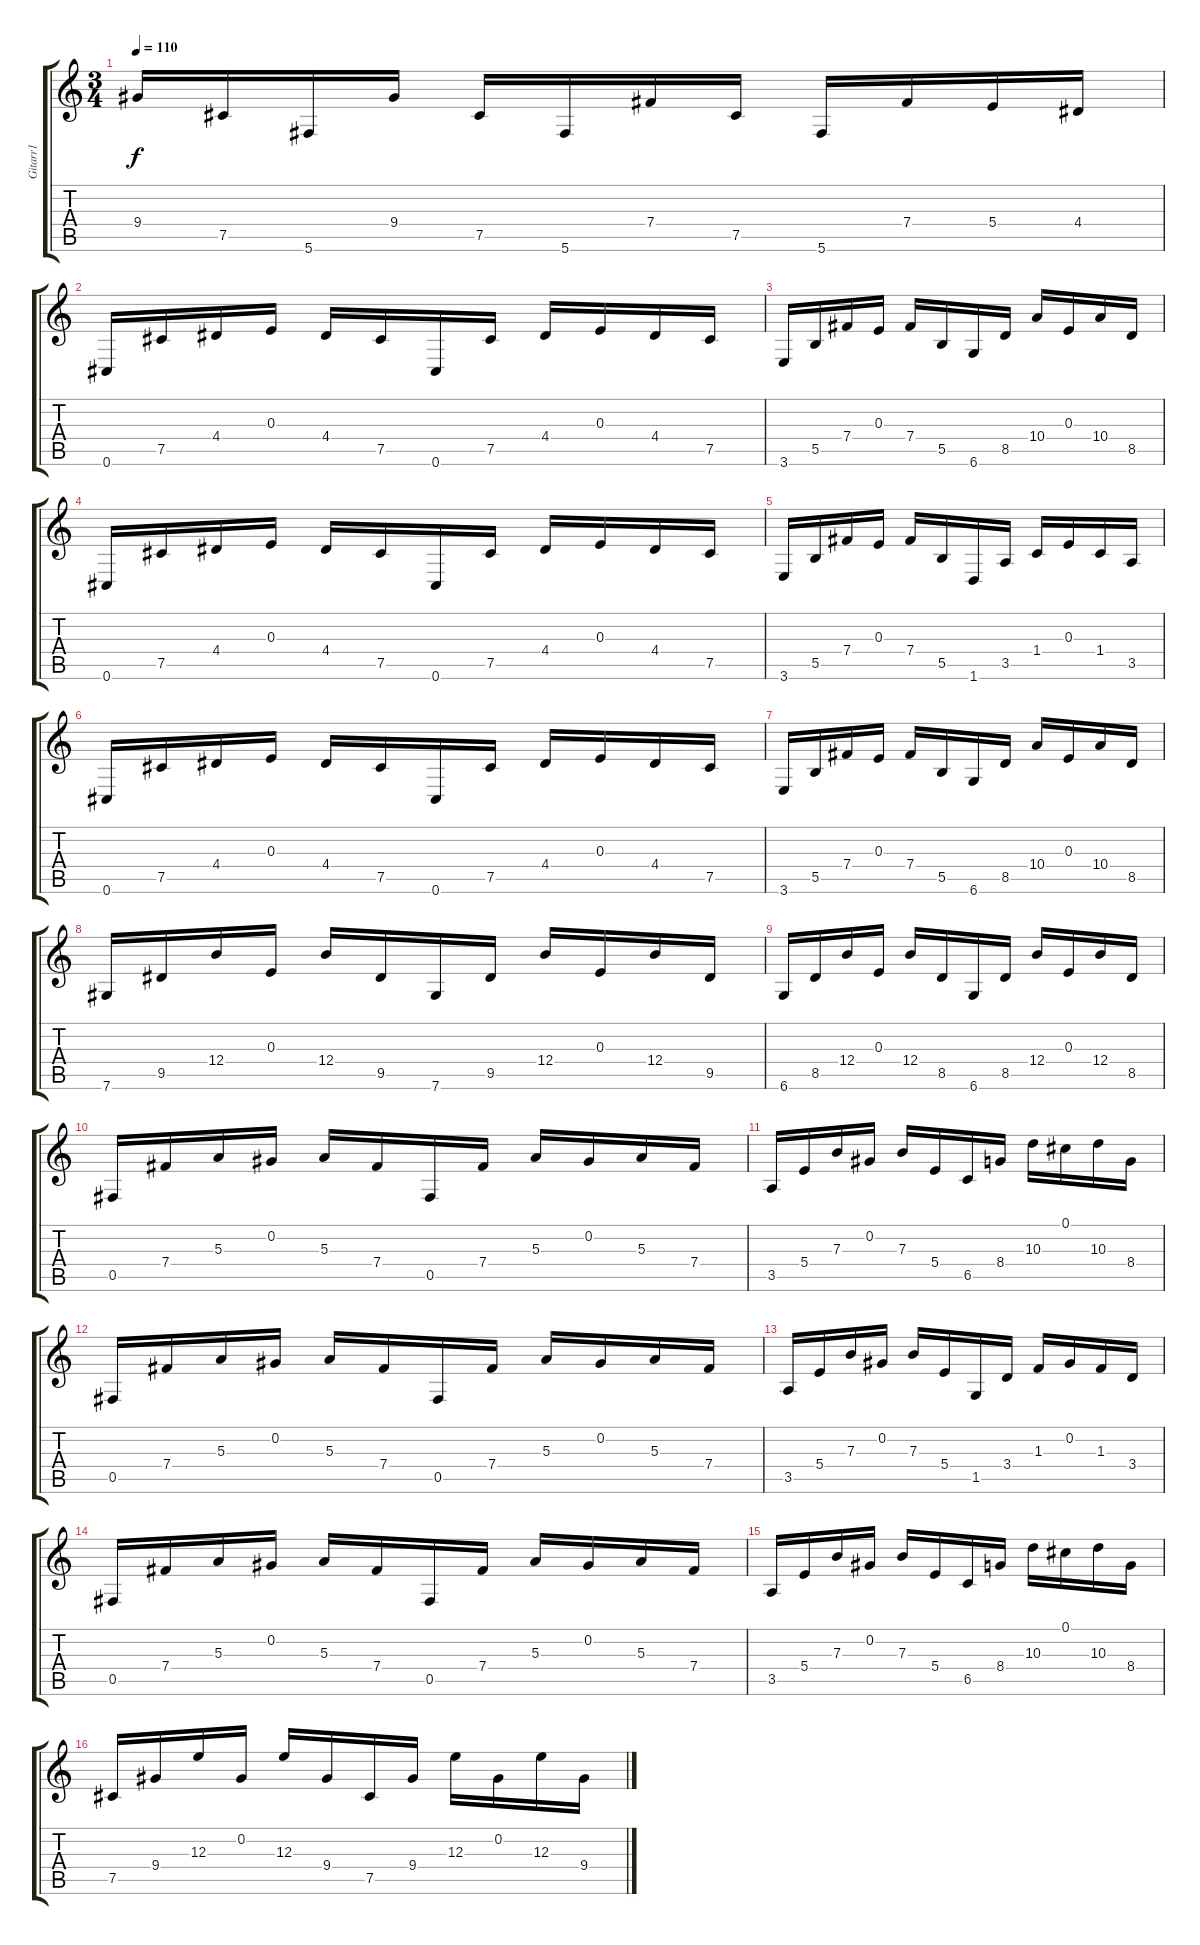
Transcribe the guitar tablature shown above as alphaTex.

\track ("Gitarr1" "Gitarr1") {instrument overdrivenguitar}
\staff {score tabs}
\tuning (Db4 Ab3 E3 B2 Gb2 Db2) {hide}
\ts (3 4)
\tempo 110
\clef g2
\ks c
9.4.16{dy f} 7.5.16 5.6.16 9.4.16 7.5.16 5.6.16 7.4.16 7.5.16 5.6.16 7.4.16 5.4.16 4.4.16 |
0.6.16 7.5.16 4.4.16 0.3.16 4.4.16 7.5.16 0.6.16 7.5.16 4.4.16 0.3.16 4.4.16 7.5.16 |
3.6.16 5.5.16 7.4.16 0.3.16 7.4.16 5.5.16 6.6.16 8.5.16 10.4.16 0.3.16 10.4.16 8.5.16 |
0.6.16 7.5.16 4.4.16 0.3.16 4.4.16 7.5.16 0.6.16 7.5.16 4.4.16 0.3.16 4.4.16 7.5.16 |
3.6.16 5.5.16 7.4.16 0.3.16 7.4.16 5.5.16 1.6.16 3.5.16 1.4.16 0.3.16 1.4.16 3.5.16 |
0.6.16 7.5.16 4.4.16 0.3.16 4.4.16 7.5.16 0.6.16 7.5.16 4.4.16 0.3.16 4.4.16 7.5.16 |
3.6.16 5.5.16 7.4.16 0.3.16 7.4.16 5.5.16 6.6.16 8.5.16 10.4.16 0.3.16 10.4.16 8.5.16 |
7.6.16 9.5.16 12.4.16 0.3.16 12.4.16 9.5.16 7.6.16 9.5.16 12.4.16 0.3.16 12.4.16 9.5.16 |
6.6.16 8.5.16 12.4.16 0.3.16 12.4.16 8.5.16 6.6.16 8.5.16 12.4.16 0.3.16 12.4.16 8.5.16 |
0.5.16 7.4.16 5.3.16 0.2.16 5.3.16 7.4.16 0.5.16 7.4.16 5.3.16 0.2.16 5.3.16 7.4.16 |
3.5.16 5.4.16 7.3.16 0.2.16 7.3.16 5.4.16 6.5.16 8.4.16 10.3.16 0.1.16 10.3.16 8.4.16 |
0.5.16 7.4.16 5.3.16 0.2.16 5.3.16 7.4.16 0.5.16 7.4.16 5.3.16 0.2.16 5.3.16 7.4.16 |
3.5.16 5.4.16 7.3.16 0.2.16 7.3.16 5.4.16 1.5.16 3.4.16 1.3.16 0.2.16 1.3.16 3.4.16 |
0.5.16 7.4.16 5.3.16 0.2.16 5.3.16 7.4.16 0.5.16 7.4.16 5.3.16 0.2.16 5.3.16 7.4.16 |
3.5.16 5.4.16 7.3.16 0.2.16 7.3.16 5.4.16 6.5.16 8.4.16 10.3.16 0.1.16 10.3.16 8.4.16 |
7.5.16 9.4.16 12.3.16 0.2.16 12.3.16 9.4.16 7.5.16 9.4.16 12.3.16 0.2.16 12.3.16 9.4.16
